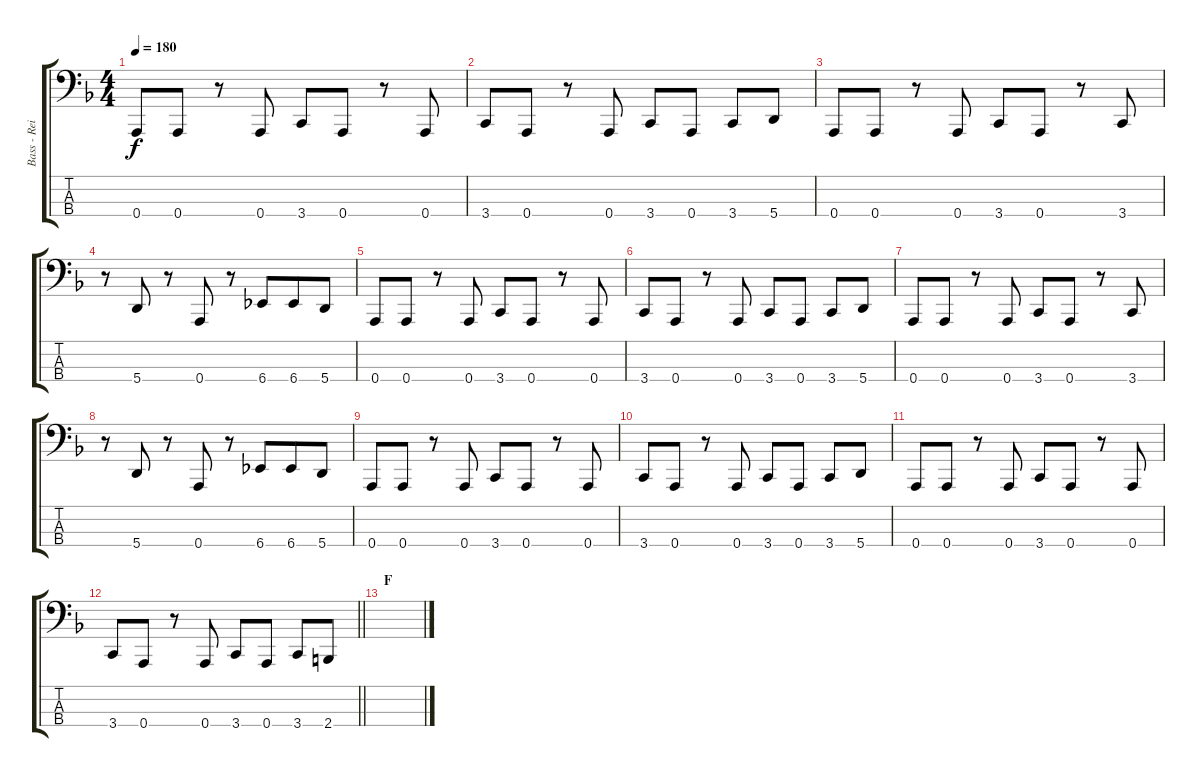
\track ("Bass - Reita" "Bass - Rei") {instrument electricbasspick}
\staff {score tabs}
\tuning (C2 G1 D1 A0) {hide}
\ts (4 4)
\tempo 180
\clef f4
\ks f
0.4.8{dy f} 0.4.8 r.8 0.4.8 3.4.8 0.4.8 r.8 0.4.8 |
3.4.8 0.4.8 r.8 0.4.8 3.4.8 0.4.8 3.4.8 5.4.8 |
0.4.8 0.4.8 r.8 0.4.8 3.4.8 0.4.8 r.8 3.4.8 |
r.8 5.4.8 r.8 0.4.8 r.8 6.4.8{beam merge} 6.4.8 5.4.8 |
0.4.8 0.4.8 r.8 0.4.8 3.4.8 0.4.8 r.8 0.4.8 |
3.4.8 0.4.8 r.8 0.4.8 3.4.8 0.4.8 3.4.8 5.4.8 |
0.4.8 0.4.8 r.8 0.4.8 3.4.8 0.4.8 r.8 3.4.8 |
r.8 5.4.8 r.8 0.4.8 r.8 6.4.8{beam merge} 6.4.8 5.4.8 |
0.4.8 0.4.8 r.8 0.4.8 3.4.8 0.4.8 r.8 0.4.8 |
3.4.8 0.4.8 r.8 0.4.8 3.4.8 0.4.8 3.4.8 5.4.8 |
0.4.8 0.4.8 r.8 0.4.8 3.4.8 0.4.8 r.8 0.4.8 |
\barLineRight lightlight
3.4.8 0.4.8 r.8 0.4.8 3.4.8 0.4.8{beam split} 3.4.8 2.4.8 |
\section ("" "F")
